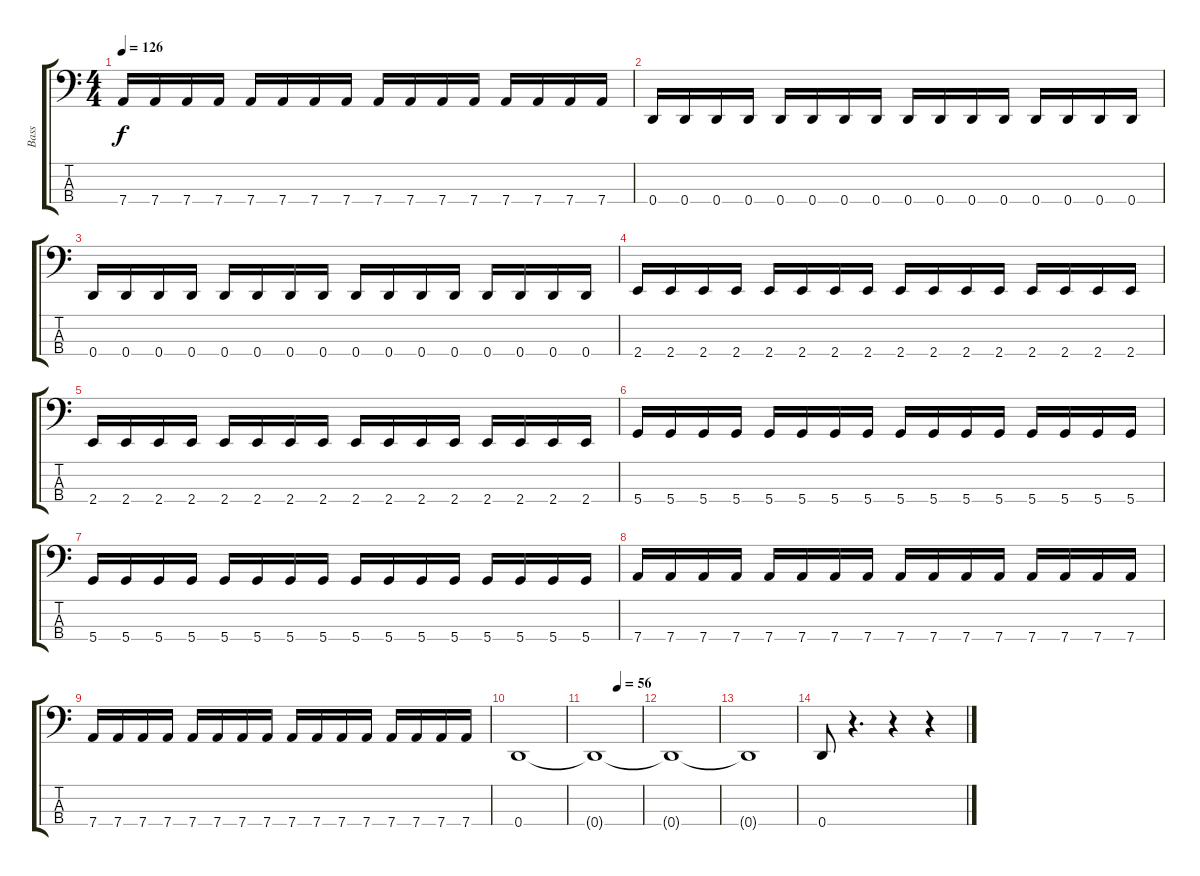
\track ("Bass" "Bass") {instrument electricbassfinger}
\staff {score tabs}
\tuning (G2 D2 A1 D1) {hide}
\ts (4 4)
\tempo 126
\clef f4
\ks c
7.4.16{dy f} 7.4.16 7.4.16 7.4.16 7.4.16 7.4.16 7.4.16 7.4.16 7.4.16 7.4.16 7.4.16 7.4.16 7.4.16 7.4.16 7.4.16 7.4.16 |
0.4.16 0.4.16 0.4.16 0.4.16 0.4.16 0.4.16 0.4.16 0.4.16 0.4.16 0.4.16 0.4.16 0.4.16 0.4.16 0.4.16 0.4.16 0.4.16 |
0.4.16 0.4.16 0.4.16 0.4.16 0.4.16 0.4.16 0.4.16 0.4.16 0.4.16 0.4.16 0.4.16 0.4.16 0.4.16 0.4.16 0.4.16 0.4.16 |
2.4.16 2.4.16 2.4.16 2.4.16 2.4.16 2.4.16 2.4.16 2.4.16 2.4.16 2.4.16 2.4.16 2.4.16 2.4.16 2.4.16 2.4.16 2.4.16 |
2.4.16 2.4.16 2.4.16 2.4.16 2.4.16 2.4.16 2.4.16 2.4.16 2.4.16 2.4.16 2.4.16 2.4.16 2.4.16 2.4.16 2.4.16 2.4.16 |
5.4.16 5.4.16 5.4.16 5.4.16 5.4.16 5.4.16 5.4.16 5.4.16 5.4.16 5.4.16 5.4.16 5.4.16 5.4.16 5.4.16 5.4.16 5.4.16 |
5.4.16 5.4.16 5.4.16 5.4.16 5.4.16 5.4.16 5.4.16 5.4.16 5.4.16 5.4.16 5.4.16 5.4.16 5.4.16 5.4.16 5.4.16 5.4.16 |
7.4.16 7.4.16 7.4.16 7.4.16 7.4.16 7.4.16 7.4.16 7.4.16 7.4.16 7.4.16 7.4.16 7.4.16 7.4.16 7.4.16 7.4.16 7.4.16 |
7.4.16 7.4.16 7.4.16 7.4.16 7.4.16 7.4.16 7.4.16 7.4.16 7.4.16 7.4.16 7.4.16 7.4.16 7.4.16 7.4.16 7.4.16 7.4.16 |
0.4.1{volume 4} |
\tempo (56 0.5)
0.4{t}.1 |
0.4{t}.1 |
0.4{t}.1 |
0.4.8{volume 13} r.4{d} r.4 r.4
